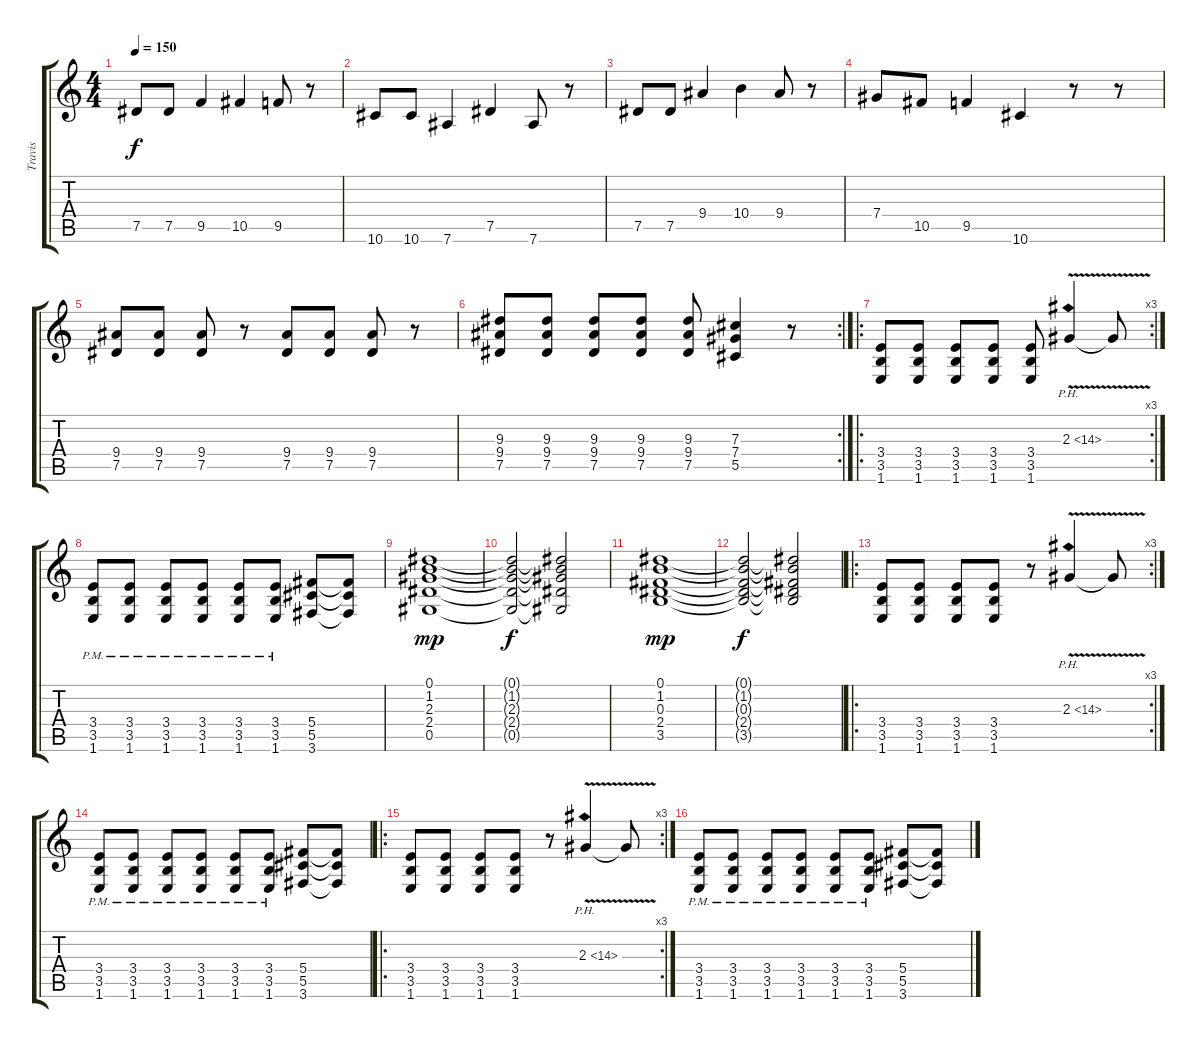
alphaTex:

\track ("Travis" "Travis") {instrument distortionguitar}
\staff {score tabs}
\tuning (Eb4 Bb3 Gb3 Db3 Ab2 Eb2) {hide}
\ts (4 4)
\tempo 150
\clef g2
\ks c
7.5.8{dy f} 7.5.8 9.5.4 10.5.4 9.5.8 r.8 |
10.6.8 10.6.8 7.6.4 7.5.4 7.6.8 r.8 |
7.5.8 7.5.8 9.4.4 10.4.4 9.4.8 r.8 |
7.4.8 10.5.8 9.5.4 10.6.4 r.8 r.8 |
(9.4 7.5).8 (9.4 7.5).8 (9.4 7.5).8 r.8 (9.4 7.5).8 (9.4 7.5).8 (9.4 7.5).8 r.8 |
\rc 2
(9.3 9.4 7.5).8 (9.3 9.4 7.5).8 (9.3 9.4 7.5).8 (9.3 9.4 7.5).8 (9.3 9.4 7.5).8 (7.3 7.4 5.5).4 r.8 |
\ro
\rc 3
(3.4 3.5 1.6).8 (3.4 3.5 1.6).8 (3.4 3.5 1.6).8 (3.4 3.5 1.6).8 (3.4 3.5 1.6).8 2.3{ph 12 v}.4 2.3{t}.8 |
(3.4{pm} 3.5{pm} 1.6{pm}).8 (3.4{pm} 3.5{pm} 1.6{pm}).8 (3.4{pm} 3.5{pm} 1.6{pm}).8 (3.4{pm} 3.5{pm} 1.6{pm}).8 (3.4{pm} 3.5{pm} 1.6{pm}).8 (3.4{pm} 3.5{pm} 1.6{pm}).8 (5.4 5.5 3.6).8 (5.4{t} 5.5{t} 3.6{t}).8 |
(0.1 1.2 2.3 2.4 0.5).1{dy mp} |
(0.1{t} 1.2{t} 2.3{t} 2.4{t} 0.5{t}).2{dy f} (0.1{t} 1.2{t} 2.3{t} 2.4{t} 0.5{t}).2 |
(0.1 1.2 0.3 2.4 3.5).1{dy mp} |
(0.1{t} 1.2{t} 0.3{t} 2.4{t} 3.5{t}).2{dy f} (0.1{t} 1.2{t} 0.3{t} 2.4{t} 3.5{t}).2 |
\ro
\rc 3
(3.4 3.5 1.6).8 (3.4 3.5 1.6).8 (3.4 3.5 1.6).8 (3.4 3.5 1.6).8 r.8 2.3{ph 12 v}.4 2.3{t}.8 |
(3.4{pm} 3.5{pm} 1.6{pm}).8 (3.4{pm} 3.5{pm} 1.6{pm}).8 (3.4{pm} 3.5{pm} 1.6{pm}).8 (3.4{pm} 3.5{pm} 1.6{pm}).8 (3.4{pm} 3.5{pm} 1.6{pm}).8 (3.4{pm} 3.5{pm} 1.6{pm}).8 (5.4 5.5 3.6).8 (5.4{t} 5.5{t} 3.6{t}).8 |
\ro
\rc 3
(3.4 3.5 1.6).8 (3.4 3.5 1.6).8 (3.4 3.5 1.6).8 (3.4 3.5 1.6).8 r.8 2.3{ph 12 v}.4 2.3{t}.8 |
(3.4{pm} 3.5{pm} 1.6{pm}).8 (3.4{pm} 3.5{pm} 1.6{pm}).8 (3.4{pm} 3.5{pm} 1.6{pm}).8 (3.4{pm} 3.5{pm} 1.6{pm}).8 (3.4{pm} 3.5{pm} 1.6{pm}).8 (3.4{pm} 3.5{pm} 1.6{pm}).8 (5.4 5.5 3.6).8 (5.4{t} 5.5{t} 3.6{t}).8
